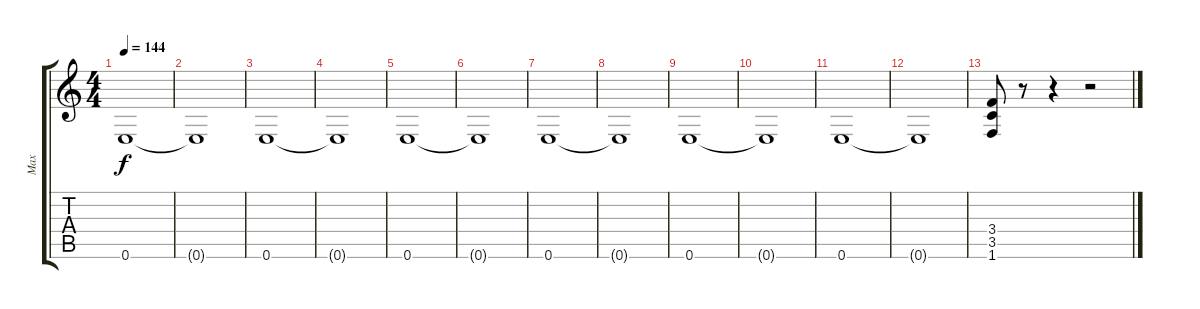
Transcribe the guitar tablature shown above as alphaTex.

\track ("Max" "Max") {instrument distortionguitar}
\staff {score tabs}
\tuning (E4 B3 G3 D3 A2 E2) {hide}
\ts (4 4)
\tempo 144
\clef g2
\ks c
0.6.1{dy f} |
0.6{t}.1 |
0.6.1 |
0.6{t}.1 |
0.6.1 |
0.6{t}.1 |
0.6.1 |
0.6{t}.1 |
0.6.1 |
0.6{t}.1 |
0.6.1 |
0.6{t}.1 |
(3.4 3.5 1.6).8 r.8 r.4 r.2
